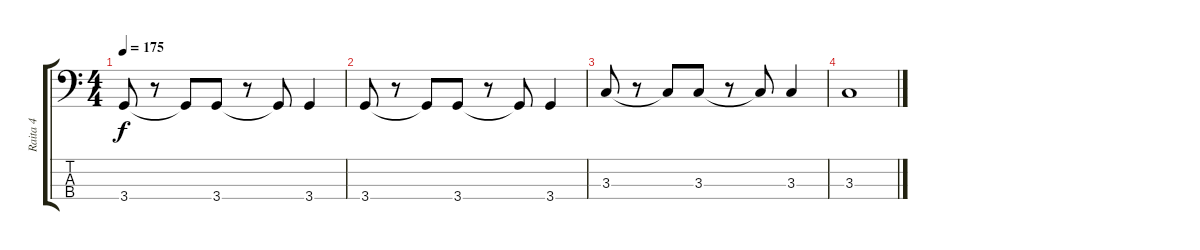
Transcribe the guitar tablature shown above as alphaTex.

\track ("Raita 4" "Raita 4") {instrument electricbassfinger}
\staff {score tabs}
\tuning (G2 D2 A1 E1) {hide}
\ts (4 4)
\tempo 175
\clef f4
\ks c
3.4.8{dy f} r.8 3.4{t}.8 3.4.8 r.8 3.4{t}.8 3.4.4 |
3.4.8 r.8 3.4{t}.8 3.4.8 r.8 3.4{t}.8 3.4.4 |
3.3.8 r.8 3.3{t}.8 3.3.8 r.8 3.3{t}.8 3.3.4 |
3.3.1
